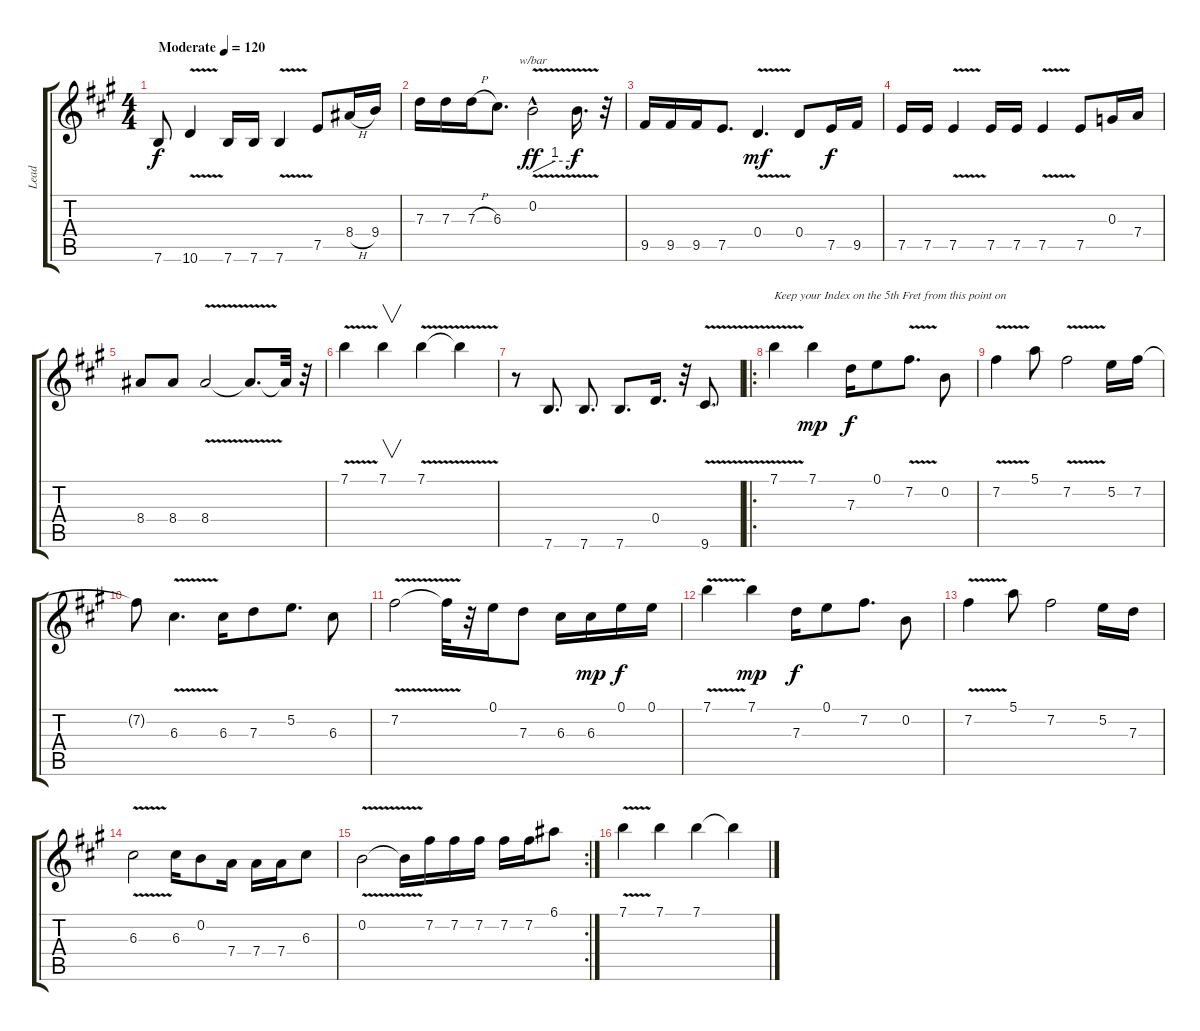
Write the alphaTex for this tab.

\track ("Lead" "Lead") {instrument distortionguitar}
\staff {score tabs}
\tuning (E4 B3 G3 D3 A2 E2) {hide}
\ts (4 4)
\tempo (120 "Moderate")
\clef g2
\ks a
7.6.8{dy f instrument distortionguitar} 10.6{v}.4 7.6.16 7.6.16 7.6{v}.4 7.5.8 8.4{h}.16 9.4.16 |
7.3.16 7.3.16 7.3{h}.16 6.3.8{d} 0.2{v hac}.2{tbe (custom default 0 0 30 4 60 4) dy ff} 0.2{t}.16{d dy f} r.32 |
9.5.16 9.5.16 9.5.16 7.5.8{d} 0.4{v}.4{d dy mf} 0.4.8 7.5.16{dy f} 9.5.16 |
7.5.16 7.5.16 7.5{v}.4 7.5.16 7.5.16 7.5{v}.4 7.5.8 0.3.16 7.4.16 |
8.4.8 8.4.8 8.4{v}.2 8.4{t}.8{d} 8.4{t}.32 r.32 |
7.1{v}.4 7.1.4{v} 7.1{v}.4 7.1{t}.4 |
r.8 7.6.8{d} 7.6.8{d} 7.6.8{d} 0.4.16{d} r.32 9.6{v}.8{d} |
\ro
7.1{v}.4{txt "Keep your Index on the 5th Fret from this point on" instrument overdrivenguitar} 7.1.4{dy mp} 7.3.16{dy f} 0.1.8 7.2{v}.8{d} 0.2.8 |
7.2{v}.4 5.1.8 7.2{v}.2 5.2.16 7.2.16 |
7.2{t}.8 6.3{v}.4{d} 6.3.16 7.3.8 5.2.8{d} 6.3.8 |
7.2{v}.2 7.2{t}.32 r.32 0.1.16 7.3.8 6.3.16 6.3.16{dy mp} 0.1.16{dy f} 0.1.16 |
7.1{v}.4 7.1.4{dy mp} 7.3.16{dy f} 0.1.8 7.2.8{d} 0.2.8 |
7.2{v}.4 5.1.8 7.2.2 5.2.16 7.3.16 |
6.3{v}.2 6.3.16 0.2.8 7.4.16 7.4.16 7.4.16 6.3.8 |
\rc 2
0.2{v}.2 0.2{t}.16 7.2.16 7.2.16 7.2.16 7.2.16 7.2.16 6.1.8 |
7.1{v}.4 7.1.4 7.1.4 7.1{t}.4
